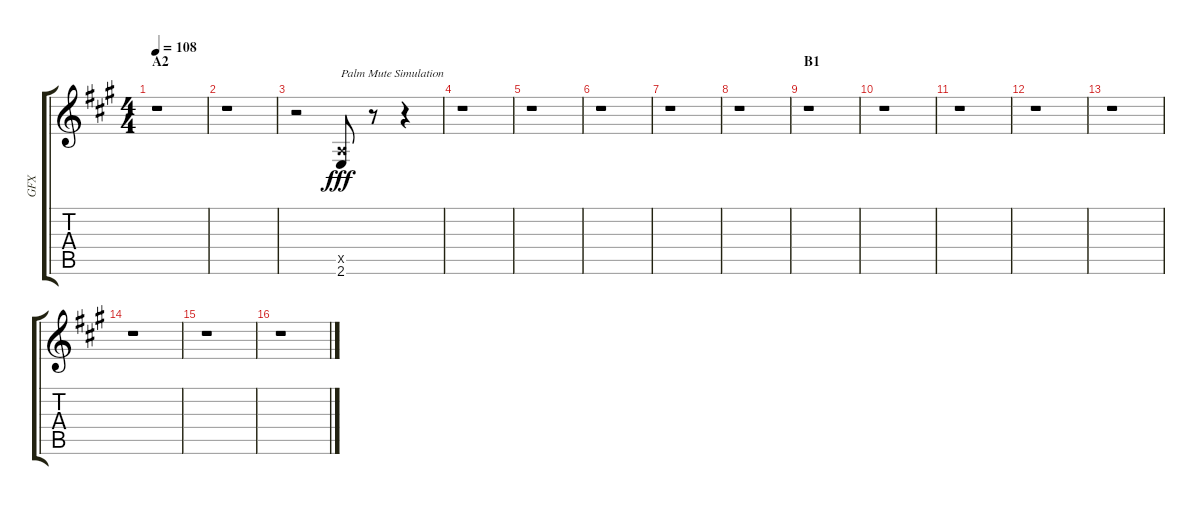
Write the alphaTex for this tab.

\track ("GFX" "GFX") {instrument distortionguitar}
\staff {score tabs}
\tuning (E4 B3 G3 D3 A2 D2) {hide}
\ts (4 4)
\section ("" "A2")
\tempo 108
\clef g2
\ks a
r.1{dy fff} |
r.1 |
r.2 (0.5{x} 2.6).8{txt "Palm Mute Simulation"} r.8 r.4 |
r.1 |
r.1 |
r.1 |
r.1 |
r.1 |
\section ("" "B1")
r.1 |
r.1 |
r.1 |
r.1 |
r.1 |
r.1 |
r.1 |
r.1
